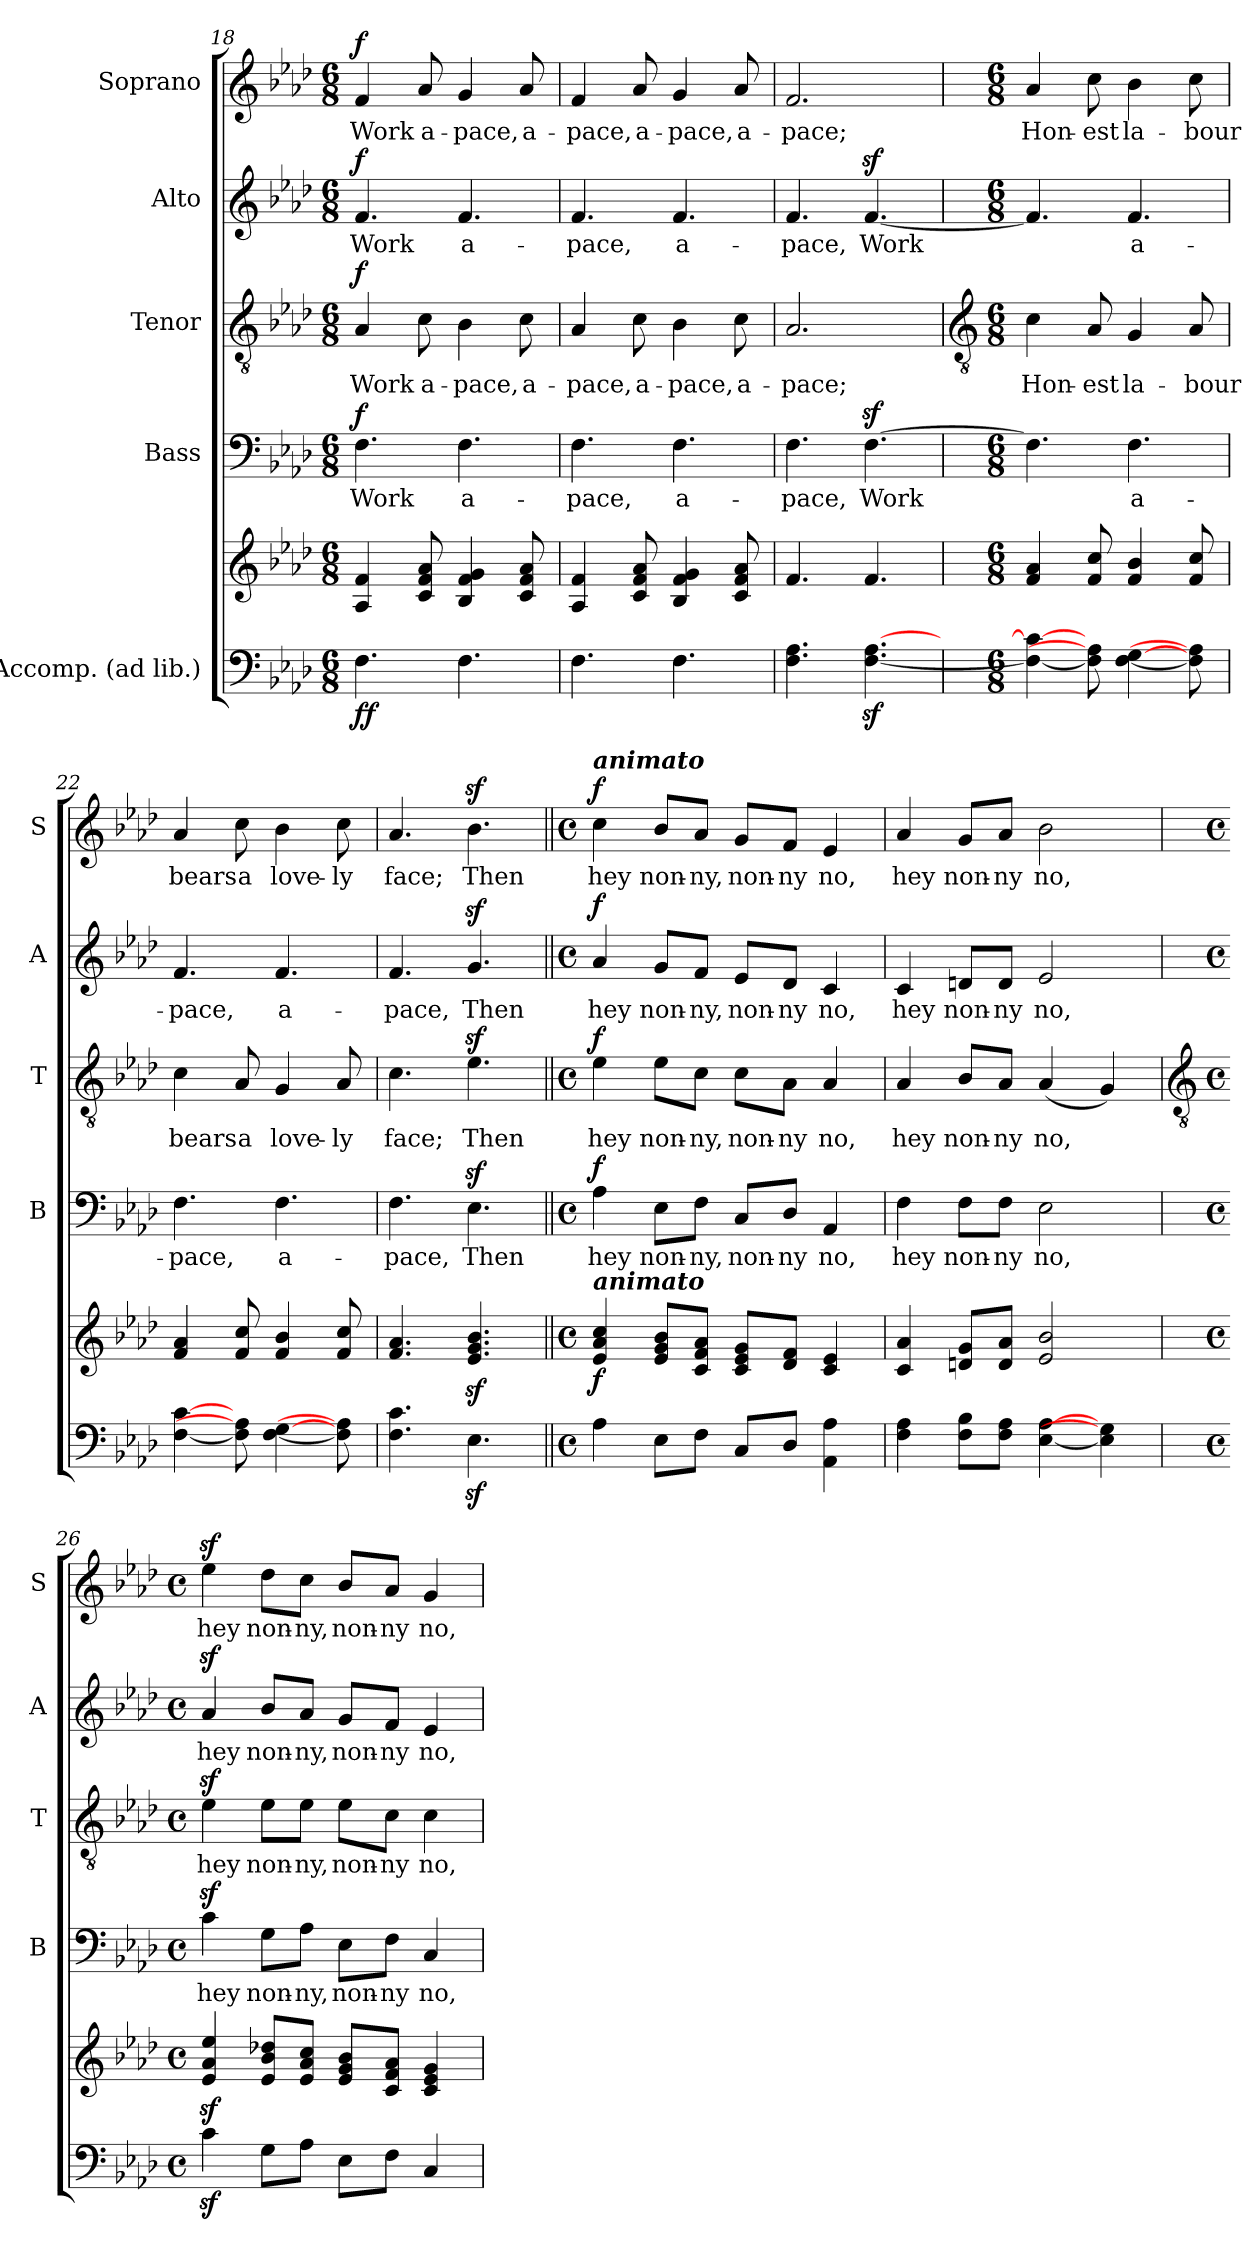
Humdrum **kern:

**kern	**kern	**dynam	**kern	**text	**dynam	**kern	**text	**dynam	**kern	**text	**dynam	**kern	**text	**dynam
*part5	*part5	*part5	*part4	*part4	*part4	*part3	*part3	*part3	*part2	*part2	*part2	*part1	*part1	*part1
*staff6	*staff5	*staff5/6	*staff4	*staff4	*staff4	*staff3	*staff3	*staff3	*staff2	*staff2	*staff2	*staff1	*staff1	*staff1
*I"Accomp. (ad lib.)	*	*	*I"Bass	*	*	*I"Tenor	*	*	*I"Alto	*	*	*I"Soprano	*	*
*	*	*	*I'B	*	*	*I'T	*	*	*I'A	*	*	*I'S	*	*
*clefF4	*clefG2	*	*clefF4	*	*	*clefGv2	*	*	*clefG2	*	*	*clefG2	*	*
*k[b-e-a-d-]	*k[b-e-a-d-]	*	*k[b-e-a-d-]	*	*	*k[b-e-a-d-]	*	*	*k[b-e-a-d-]	*	*	*k[b-e-a-d-]	*	*
*A-:	*A-:	*	*A-:	*	*	*A-:	*	*	*A-:	*	*	*A-:	*	*
*M6/8	*M6/8	*	*M6/8	*	*	*M6/8	*	*	*M6/8	*	*	*M6/8	*	*
*MM88	*MM88	*	*MM88	*	*	*MM88	*	*	*MM88	*	*	*MM88	*	*
=18	=18	=18	=18	=18	=18	=18	=18	=18	=18	=18	=18	=18	=18	=18
!	!	!LO:DY:b=2	!	!LO:LY:b	!	!	!LO:LY:b	!	!	!LO:LY:b	!	!	!LO:LY:b	!
!	!	!LO:DY:n=1:b	!	!	!LO:DY:b	!	!	!LO:DY:b	!	!	!LO:DY:b	!	!	!LO:DY:b
4.F	4A- 4f	f f	4.F	Work	f	4A-	Work	f	4.f	Work	f	4f	Work	f
!	!	!	!	!	!	!	!LO:LY:b	!	!	!	!	!	!LO:LY:b	!
.	8c 8f 8a-	.	.	.	.	8c	a-	.	.	.	.	8a-	a-	.
!	!	!	!	!LO:LY:b	!	!	!LO:LY:b	!	!	!LO:LY:b	!	!	!LO:LY:b	!
4.F	4B- 4f 4g	.	4.F	a-	.	4B-	-pace,	.	4.f	a-	.	4g	-pace,	.
!	!	!	!	!	!	!	!LO:LY:b	!	!	!	!	!	!LO:LY:b	!
.	8c 8f 8a-	.	.	.	.	8c	a-	.	.	.	.	8a-	a-	.
=19	=19	=19	=19	=19	=19	=19	=19	=19	=19	=19	=19	=19	=19	=19
!	!	!	!	!LO:LY:b	!	!	!LO:LY:b	!	!	!LO:LY:b	!	!	!LO:LY:b	!
4.F	4A- 4f	.	4.F	-pace,	.	4A-	-pace,	.	4.f	-pace,	.	4f	-pace,	.
!	!	!	!	!	!	!	!LO:LY:b	!	!	!	!	!	!LO:LY:b	!
.	8c 8f 8a-	.	.	.	.	8c	a-	.	.	.	.	8a-	a-	.
!	!	!	!	!LO:LY:b	!	!	!LO:LY:b	!	!	!LO:LY:b	!	!	!LO:LY:b	!
4.F	4B- 4f 4g	.	4.F	a-	.	4B-	-pace,	.	4.f	a-	.	4g	-pace,	.
!	!	!	!	!	!	!	!LO:LY:b	!	!	!	!	!	!LO:LY:b	!
.	8c 8f 8a-	.	.	.	.	8c	a-	.	.	.	.	8a-	a-	.
=20	=20	=20	=20	=20	=20	=20	=20	=20	=20	=20	=20	=20	=20	=20
!	!	!	!	!LO:LY:b	!	!	!LO:LY:b	!	!	!LO:LY:b	!	!	!LO:LY:b	!
4.F 4.A-	4.f	.	4.F	-pace,	.	2.A-	-pace;	.	4.f	-pace,	.	2.f	-pace;	.
!	!	!	!	!LO:LY:b	!	!	!	!	!	!LO:LY:b	!	!	!	!
[4.Fz> [4.A-z>	4.f	.	[4.Fz<	Work	.	.	.	.	[4.fz<	Work	.	.	.	.
!!LO:LB:g=z
=21	=21	=21	=21	=21	=21	=21	=21	=21	=21	=21	=21	=21	=21	=21
*	*	*	*	*	*	*clefGv2	*	*	*	*	*	*	*	*
*M6/8	*M6/8	*	*M6/8	*	*	*M6/8	*	*	*M6/8	*	*	*M6/8	*	*
!	!	!	!	!	!	!	!LO:LY:b	!	!	!	!	!	!LO:LY:b	!
4F_ 4c_	4f 4a-	.	4.F]	.	.	4c	Hon-	.	4.f]	.	.	4a-	Hon-	.
!	!	!	!	!	!	!	!LO:LY:b	!	!	!	!	!	!LO:LY:b	!
8F] 8A-]	8f 8cc	.	.	.	.	8A-	-est	.	.	.	.	8cc	-est	.
!	!	!	!	!LO:LY:b	!	!	!LO:LY:b	!	!	!LO:LY:b	!	!	!LO:LY:b	!
[4F [4G	4f 4b-	.	4.F	a-	.	4G	la-	.	4.f	a-	.	4b-	la-	.
!	!	!	!	!	!	!	!LO:LY:b	!	!	!	!	!	!LO:LY:b	!
8F] 8A-]	8f 8cc	.	.	.	.	8A-	-bour	.	.	.	.	8cc	-bour	.
=22	=22	=22	=22	=22	=22	=22	=22	=22	=22	=22	=22	=22	=22	=22
!	!	!	!	!LO:LY:b	!	!	!LO:LY:b	!	!	!LO:LY:b	!	!	!LO:LY:b	!
[4F [4c	4f 4a-	.	4.F	-pace,	.	4c	bears	.	4.f	-pace,	.	4a-	bears	.
!	!	!	!	!	!	!	!LO:LY:b	!	!	!	!	!	!LO:LY:b	!
8F] 8A-]	8f 8cc	.	.	.	.	8A-	a	.	.	.	.	8cc	a	.
!	!	!	!	!LO:LY:b	!	!	!LO:LY:b	!	!	!LO:LY:b	!	!	!LO:LY:b	!
[4F [4G	4f 4b-	.	4.F	a-	.	4G	love-	.	4.f	a-	.	4b-	love-	.
!	!	!	!	!	!	!	!LO:LY:b	!	!	!	!	!	!LO:LY:b	!
8F] 8A-]	8f 8cc	.	.	.	.	8A-	-ly	.	.	.	.	8cc	-ly	.
=23	=23	=23	=23	=23	=23	=23	=23	=23	=23	=23	=23	=23	=23	=23
!	!	!	!	!LO:LY:b	!	!	!LO:LY:b	!	!	!LO:LY:b	!	!	!LO:LY:b	!
4.F 4.c	4.f 4.a-	.	4.F	-pace,	.	4.c	face;	.	4.f	-pace,	.	4.a-	face;	.
!	!	!	!	!LO:LY:b	!	!	!LO:LY:b	!	!	!LO:LY:b	!	!	!LO:LY:b	!
4.E-z<	4.e-z< 4.gz< 4.b-z<	.	4.E-z<	Then	.	4.e-z<	Then	.	4.gz<	Then	.	4.b-z<	Then	.
=24||	=24||	=24||	=24||	=24||	=24||	=24||	=24||	=24||	=24||	=24||	=24||	=24||	=24||	=24||
*M4/4	*M4/4	*	*M4/4	*	*	*M4/4	*	*	*M4/4	*	*	*M4/4	*	*
*met(c)	*met(c)	*	*met(c)	*	*	*met(c)	*	*	*met(c)	*	*	*met(c)	*	*
!	!	!	!	!	!	!	!	!	!	!	!	!LO:TX:a:Bi:t=animato	!	!
!	!LO:TX:a:Bi:t=animato	!	!	!	!	!	!	!	!	!	!	!	!	!
!	!	!LO:DY:b	!	!LO:LY:b	!LO:DY:b	!	!LO:LY:b	!LO:DY:b	!	!LO:LY:b	!LO:DY:b	!	!LO:LY:b	!LO:DY:b
4A-	4e- 4a- 4cc	f	4A-	hey	f	4e-	hey	f	4a-	hey	f	4cc	hey	f
*	*MM116	*	*	*	*	*	*	*	*	*	*	*MM116	*	*
!	!	!	!	!LO:LY:b	!	!	!LO:LY:b	!	!	!LO:LY:b	!	!	!LO:LY:b	!
8E-L	8e-/ 8g/ 8b-/L	.	8E-\L	non-	.	8e-\L	non-	.	8g/L	non-	.	8b-/L	non-	.
!	!	!	!	!LO:LY:b	!	!	!LO:LY:b	!	!	!LO:LY:b	!	!	!LO:LY:b	!
8FJ	8c 8f 8a-J	.	8F\J	-ny,	.	8c\J	-ny,	.	8f/J	-ny,	.	8a-/J	-ny,	.
!	!	!	!	!LO:LY:b	!	!	!LO:LY:b	!	!	!LO:LY:b	!	!	!LO:LY:b	!
8CL	8c 8e- 8gL	.	8C/L	non-	.	8c\L	non-	.	8e-/L	non-	.	8g/L	non-	.
!	!	!	!	!LO:LY:b	!	!	!LO:LY:b	!	!	!LO:LY:b	!	!	!LO:LY:b	!
8D-J	8d- 8fJ	.	8D-/J	-ny	.	8A-\J	-ny	.	8d-/J	-ny	.	8f/J	-ny	.
!	!	!	!	!LO:LY:b	!	!	!LO:LY:b	!	!	!LO:LY:b	!	!	!LO:LY:b	!
4AA- 4A-	4c 4e-	.	4AA-	no,	.	4A-	no,	.	4c	no,	.	4e-	no,	.
=25	=25	=25	=25	=25	=25	=25	=25	=25	=25	=25	=25	=25	=25	=25
!	!	!	!	!LO:LY:b	!	!	!LO:LY:b	!	!	!LO:LY:b	!	!	!LO:LY:b	!
4F 4A-	4c 4a-	.	4F	hey	.	4A-	hey	.	4c	hey	.	4a-	hey	.
!	!	!	!	!LO:LY:b	!	!	!LO:LY:b	!	!	!LO:LY:b	!	!	!LO:LY:b	!
8F 8B-L	8dn 8gL	.	8F\L	non-	.	8B-/L	non-	.	8dn/L	non-	.	8g/L	non-	.
!	!	!	!	!LO:LY:b	!	!	!LO:LY:b	!	!	!LO:LY:b	!	!	!LO:LY:b	!
8F 8A-J	8d 8a-J	.	8F\J	-ny	.	8A-/J	-ny	.	8d/J	-ny	.	8a-/J	-ny	.
!	!	!	!	!LO:LY:b	!	!	!LO:LY:b	!	!	!LO:LY:b	!	!	!LO:LY:b	!
[4E- [4A-	2e- 2b-	.	2E-	no,	.	(<4A-	no,	.	2e-	no,	.	2b-	no,	.
4E-] 4G]	.	.	.	.	.	4G)	.	.	.	.	.	.	.	.
!!LO:LB:g=z
=26	=26	=26	=26	=26	=26	=26	=26	=26	=26	=26	=26	=26	=26	=26
*	*	*	*	*	*	*clefGv2	*	*	*	*	*	*	*	*
*M4/4	*M4/4	*	*M4/4	*	*	*M4/4	*	*	*M4/4	*	*	*M4/4	*	*
*met(c)	*met(c)	*	*met(c)	*	*	*met(c)	*	*	*met(c)	*	*	*met(c)	*	*
!	!	!	!	!LO:LY:b	!	!	!LO:LY:b	!	!	!LO:LY:b	!	!	!LO:LY:b	!
4cz<	4e-z< 4a-z< 4ee-z<	.	4cz<	hey	.	4e-z<	hey	.	4a-z<	hey	.	4ee-z<	hey	.
!	!	!	!	!LO:LY:b	!	!	!LO:LY:b	!	!	!LO:LY:b	!	!	!LO:LY:b	!
8GL	8e- 8b- 8dd-XL	.	8G\L	non-	.	8e-\L	non-	.	8b-/L	non-	.	8dd-\L	non-	.
!	!	!	!	!LO:LY:b	!	!	!LO:LY:b	!	!	!LO:LY:b	!	!	!LO:LY:b	!
8A-J	8e- 8a- 8ccJ	.	8A-\J	-ny,	.	8e-\J	-ny,	.	8a-/J	-ny,	.	8cc\J	-ny,	.
!	!	!	!	!LO:LY:b	!	!	!LO:LY:b	!	!	!LO:LY:b	!	!	!LO:LY:b	!
8E-L	8e-/ 8g/ 8b-/L	.	8E-\L	non-	.	8e-\L	non-	.	8g/L	non-	.	8b-/L	non-	.
!	!	!	!	!LO:LY:b	!	!	!LO:LY:b	!	!	!LO:LY:b	!	!	!LO:LY:b	!
8FJ	8c 8f 8a-J	.	8F\J	-ny	.	8c\J	-ny	.	8f/J	-ny	.	8a-/J	-ny	.
!	!	!	!	!LO:LY:b	!	!	!LO:LY:b	!	!	!LO:LY:b	!	!	!LO:LY:b	!
4C	4c 4e- 4g	.	4C	no,	.	4c	no,	.	4e-	no,	.	4g	no,	.
=	=	=	=	=	=	=	=	=	=	=	=	=	=	=
*-	*-	*-	*-	*-	*-	*-	*-	*-	*-	*-	*-	*-	*-	*-
